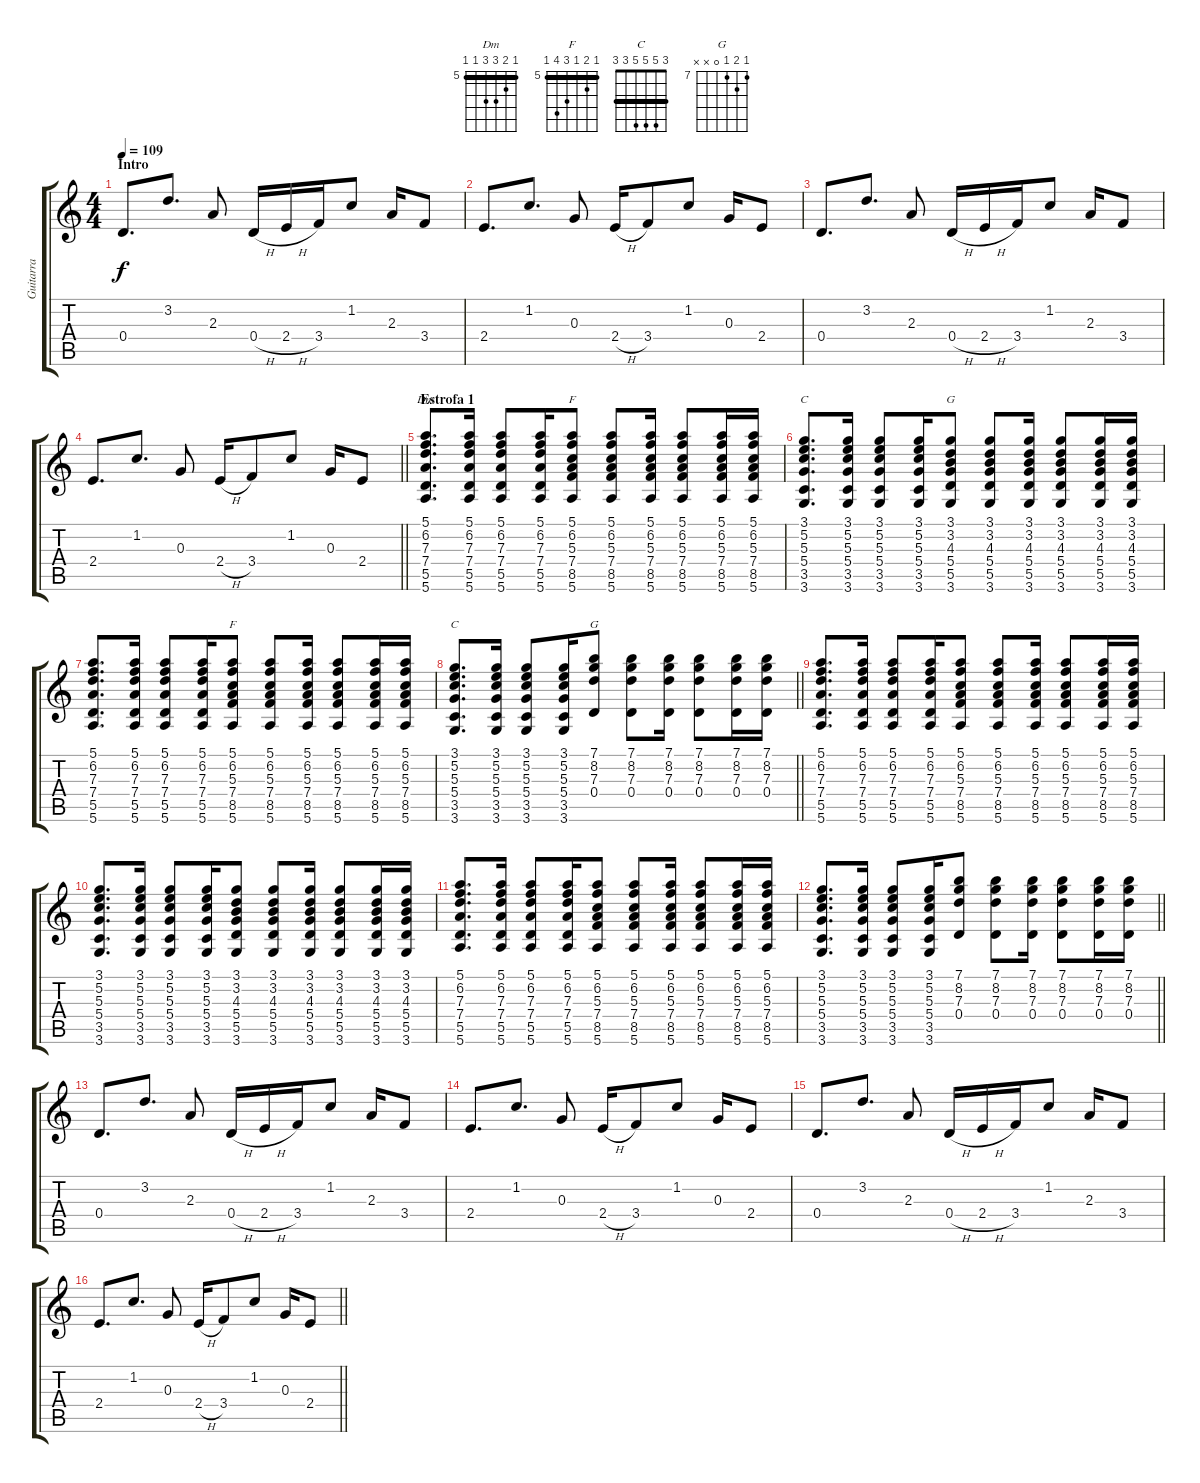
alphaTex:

\track ("Guitarra" "Guitarra") {instrument acousticguitarsteel}
\staff {score tabs}
\tuning (E4 B3 G3 D3 A2 E2) {hide}
\chord ("Dm" 5 6 7 7 5 5) {firstfret 5 barre 5}
\chord ("F" 5 6 5 7 8 5) {firstfret 5}
\chord ("C" 3 5 5 5 3 3)
\chord ("G" 3 3 4 5 5 3)
\chord ("F" 5 6 5 7 8 5) {firstfret 5 barre 5}
\chord ("C" 3 5 5 5 3 3) {barre 3}
\chord ("G" 7 8 7 0 x x) {firstfret 7}
\ts (4 4)
\section ("" "Intro")
\tempo 109
\clef g2
\ks c
0.4.8{d dy f instrument acousticguitarsteel} 3.2.8{d} 2.3.8 0.4{h}.16 2.4{h}.16 3.4.16 1.2.8 2.3.16 3.4.8 |
2.4.8{d} 1.2.8{d} 0.3.8 2.4{h}.16 3.4.8 1.2.8 0.3.16 2.4.8 |
0.4.8{d} 3.2.8{d} 2.3.8 0.4{h}.16 2.4{h}.16 3.4.16 1.2.8 2.3.16 3.4.8 |
\barLineRight lightlight
2.4.8{d} 1.2.8{d} 0.3.8 2.4{h}.16 3.4.8 1.2.8 0.3.16 2.4.8 |
\section ("" "Estrofa 1")
(5.1 6.2 7.3 7.4 5.5 5.6).8{d ch "Dm" volume 6} (5.1 6.2 7.3 7.4 5.5 5.6).16 (5.1 6.2 7.3 7.4 5.5 5.6).8 (5.1 6.2 7.3 7.4 5.5 5.6).16 (5.1 6.2 5.3 7.4 8.5 5.6).8{ch "F"} (5.1 6.2 5.3 7.4 8.5 5.6).8 (5.1 6.2 5.3 7.4 8.5 5.6).16 (5.1 6.2 5.3 7.4 8.5 5.6).8 (5.1 6.2 5.3 7.4 8.5 5.6).16 (5.1 6.2 5.3 7.4 8.5 5.6).16 |
(3.1 5.2 5.3 5.4 3.5 3.6).8{d ch "C"} (3.1 5.2 5.3 5.4 3.5 3.6).16 (3.1 5.2 5.3 5.4 3.5 3.6).8 (3.1 5.2 5.3 5.4 3.5 3.6).16 (3.1 3.2 4.3 5.4 5.5 3.6).8{ch "G"} (3.1 3.2 4.3 5.4 5.5 3.6).8 (3.1 3.2 4.3 5.4 5.5 3.6).16 (3.1 3.2 4.3 5.4 5.5 3.6).8 (3.1 3.2 4.3 5.4 5.5 3.6).16 (3.1 3.2 4.3 5.4 5.5 3.6).16 |
(5.1 6.2 7.3 7.4 5.5 5.6).8{d} (5.1 6.2 7.3 7.4 5.5 5.6).16 (5.1 6.2 7.3 7.4 5.5 5.6).8 (5.1 6.2 7.3 7.4 5.5 5.6).16 (5.1 6.2 5.3 7.4 8.5 5.6).8{ch "F"} (5.1 6.2 5.3 7.4 8.5 5.6).8 (5.1 6.2 5.3 7.4 8.5 5.6).16 (5.1 6.2 5.3 7.4 8.5 5.6).8 (5.1 6.2 5.3 7.4 8.5 5.6).16 (5.1 6.2 5.3 7.4 8.5 5.6).16 |
\barLineRight lightlight
(3.1 5.2 5.3 5.4 3.5 3.6).8{d ch "C"} (3.1 5.2 5.3 5.4 3.5 3.6).16 (3.1 5.2 5.3 5.4 3.5 3.6).8 (3.1 5.2 5.3 5.4 3.5 3.6).16 (7.1 8.2 7.3 0.4).8{ch "G"} (7.1 8.2 7.3 0.4).8 (7.1 8.2 7.3 0.4).16 (7.1 8.2 7.3 0.4).8 (7.1 8.2 7.3 0.4).16 (7.1 8.2 7.3 0.4).16 |
(5.1 6.2 7.3 7.4 5.5 5.6).8{d} (5.1 6.2 7.3 7.4 5.5 5.6).16 (5.1 6.2 7.3 7.4 5.5 5.6).8 (5.1 6.2 7.3 7.4 5.5 5.6).16 (5.1 6.2 5.3 7.4 8.5 5.6).8 (5.1 6.2 5.3 7.4 8.5 5.6).8 (5.1 6.2 5.3 7.4 8.5 5.6).16 (5.1 6.2 5.3 7.4 8.5 5.6).8 (5.1 6.2 5.3 7.4 8.5 5.6).16 (5.1 6.2 5.3 7.4 8.5 5.6).16 |
(3.1 5.2 5.3 5.4 3.5 3.6).8{d} (3.1 5.2 5.3 5.4 3.5 3.6).16 (3.1 5.2 5.3 5.4 3.5 3.6).8 (3.1 5.2 5.3 5.4 3.5 3.6).16 (3.1 3.2 4.3 5.4 5.5 3.6).8 (3.1 3.2 4.3 5.4 5.5 3.6).8 (3.1 3.2 4.3 5.4 5.5 3.6).16 (3.1 3.2 4.3 5.4 5.5 3.6).8 (3.1 3.2 4.3 5.4 5.5 3.6).16 (3.1 3.2 4.3 5.4 5.5 3.6).16 |
(5.1 6.2 7.3 7.4 5.5 5.6).8{d} (5.1 6.2 7.3 7.4 5.5 5.6).16 (5.1 6.2 7.3 7.4 5.5 5.6).8 (5.1 6.2 7.3 7.4 5.5 5.6).16 (5.1 6.2 5.3 7.4 8.5 5.6).8 (5.1 6.2 5.3 7.4 8.5 5.6).8 (5.1 6.2 5.3 7.4 8.5 5.6).16 (5.1 6.2 5.3 7.4 8.5 5.6).8 (5.1 6.2 5.3 7.4 8.5 5.6).16 (5.1 6.2 5.3 7.4 8.5 5.6).16 |
\barLineRight lightlight
(3.1 5.2 5.3 5.4 3.5 3.6).8{d} (3.1 5.2 5.3 5.4 3.5 3.6).16 (3.1 5.2 5.3 5.4 3.5 3.6).8 (3.1 5.2 5.3 5.4 3.5 3.6).16 (7.1 8.2 7.3 0.4).8 (7.1 8.2 7.3 0.4).8 (7.1 8.2 7.3 0.4).16 (7.1 8.2 7.3 0.4).8 (7.1 8.2 7.3 0.4).16 (7.1 8.2 7.3 0.4).16 |
0.4.8{d volume 13} 3.2.8{d} 2.3.8 0.4{h}.16 2.4{h}.16 3.4.16 1.2.8 2.3.16 3.4.8 |
2.4.8{d} 1.2.8{d} 0.3.8 2.4{h}.16 3.4.8 1.2.8 0.3.16 2.4.8 |
0.4.8{d} 3.2.8{d} 2.3.8 0.4{h}.16 2.4{h}.16 3.4.16 1.2.8 2.3.16 3.4.8 |
\barLineRight lightlight
2.4.8{d} 1.2.8{d} 0.3.8 2.4{h}.16 3.4.8 1.2.8 0.3.16 2.4.8
